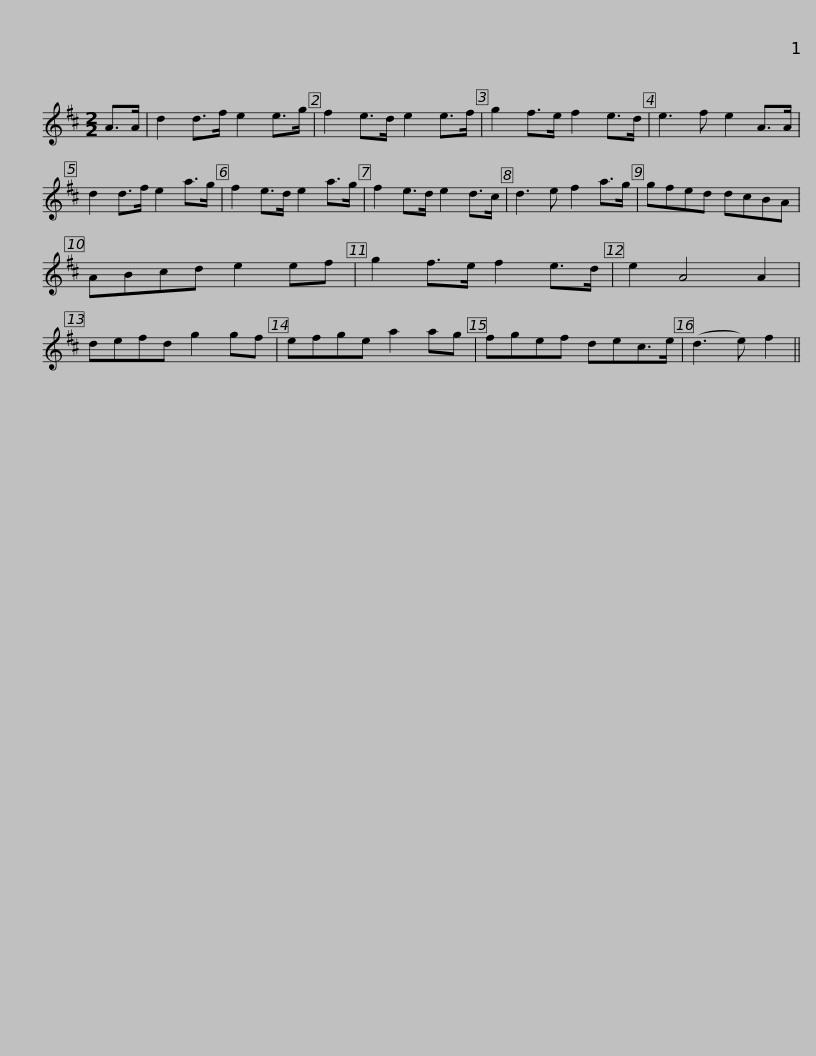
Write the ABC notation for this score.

X:1
L:1/8
M:2/2
I:linebreak $
K:D
V:1 treble
V:1
 A>A | d2 d>f e2 e>g | f2 e>d e2 e>f | g2 f>e f2 e>d | e3 f e2 A>A | %5
 d2 d>f e2 a>g | f2 e>d e2 a>g |$ f2 e>d e2 d>c | d3 e f2 a>g | gfed dcBA | %10
 ABcd e2 ef | g2 f>e f2 e>d | e2 A4 A2 | defd g2 gf |$ efge a2 ag | %15
 fgef dec>e | (d3 e) f2 || %17
